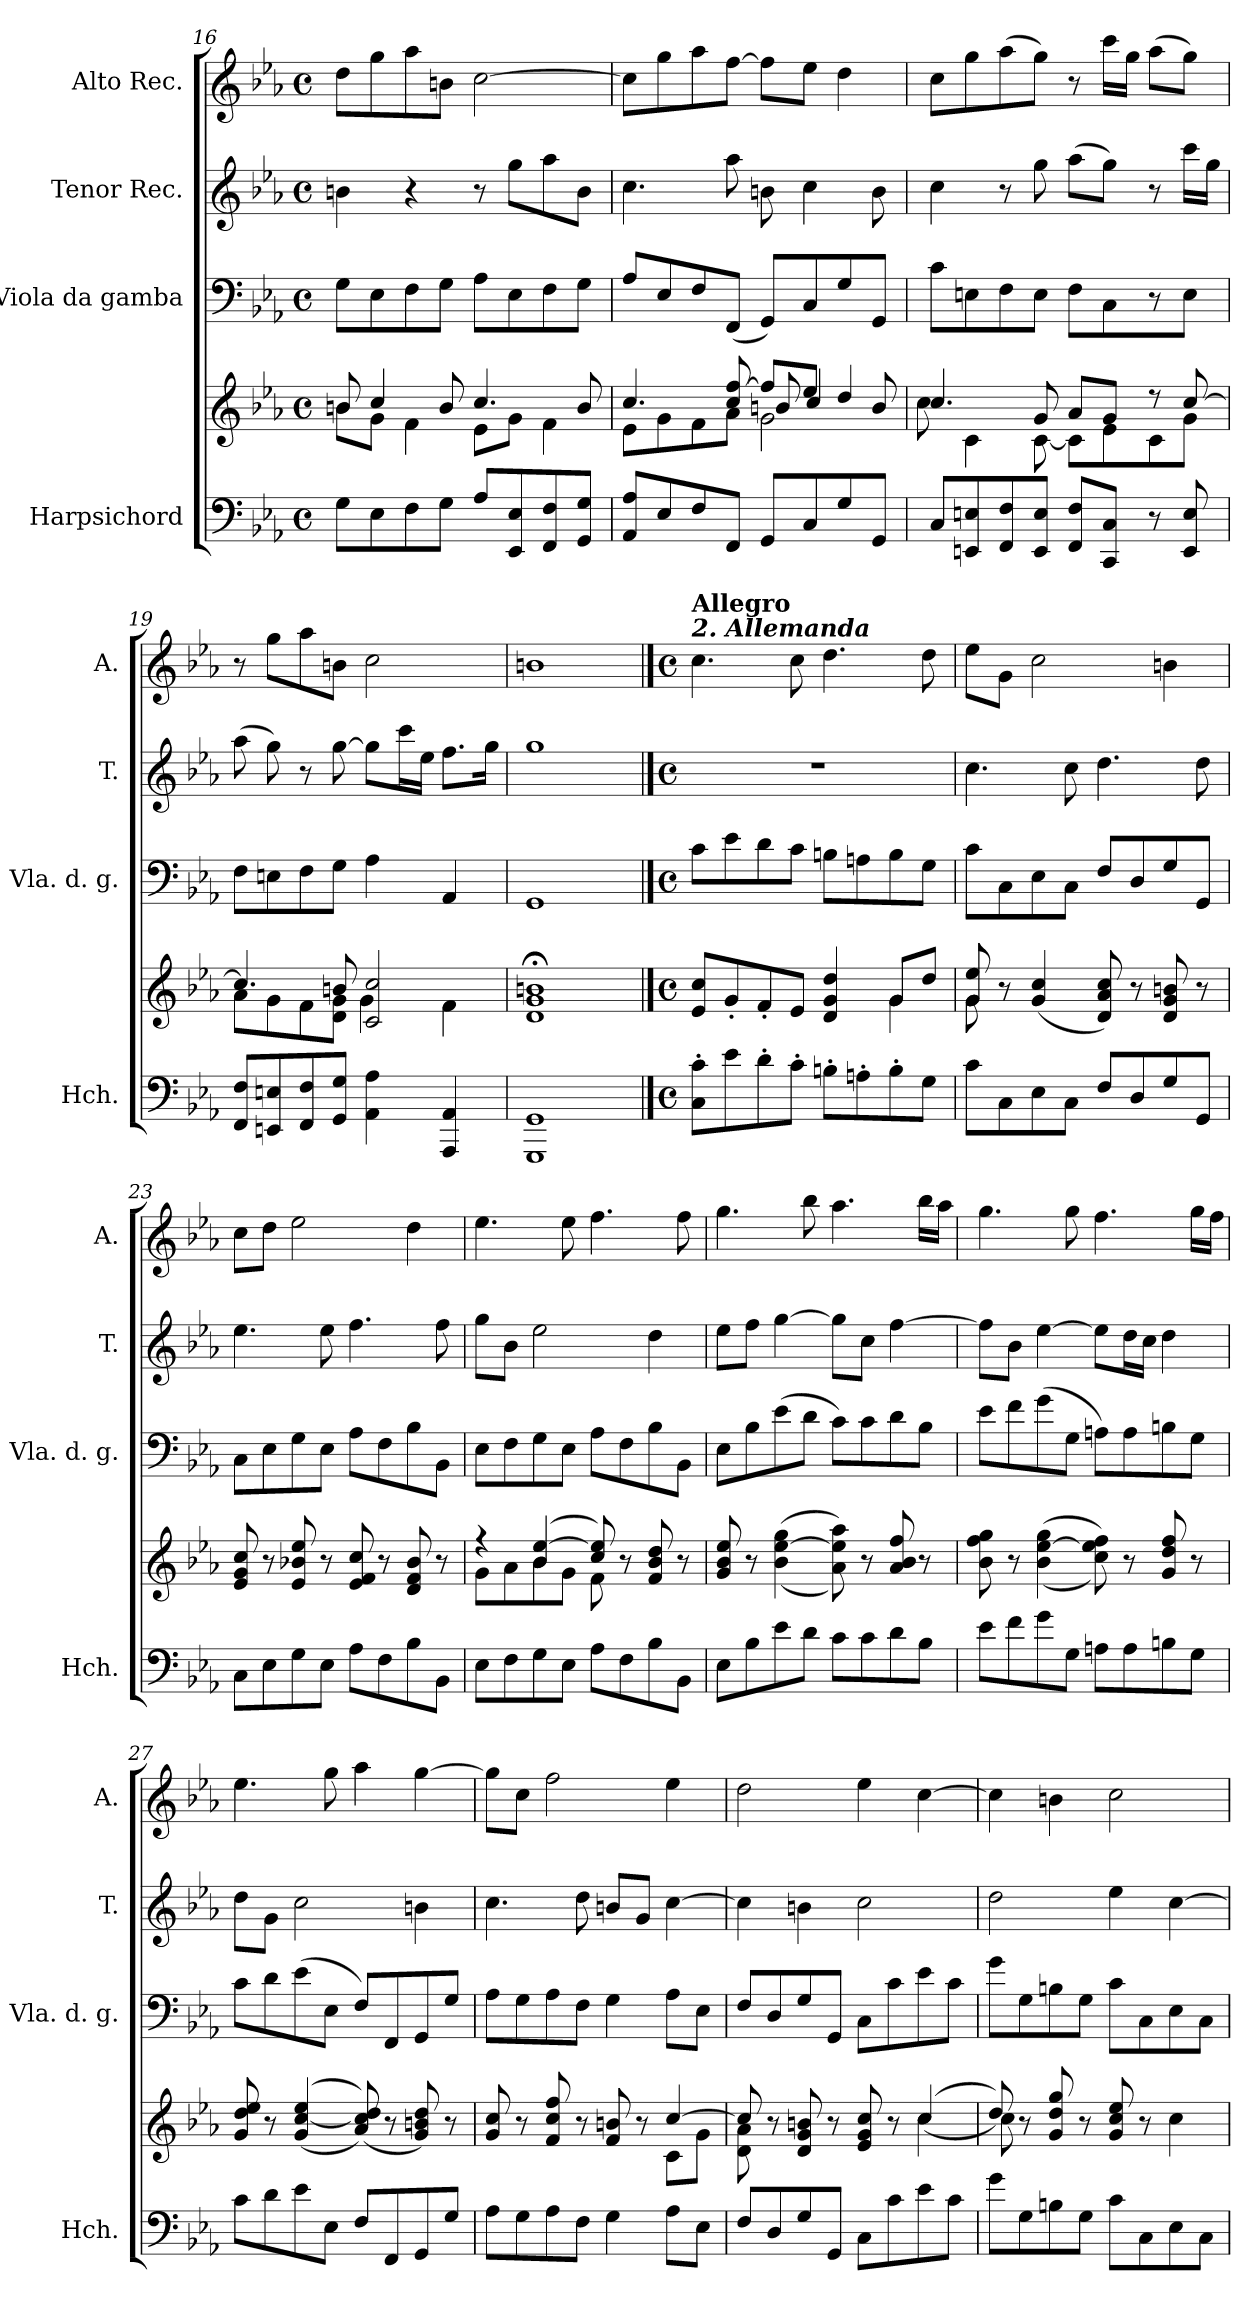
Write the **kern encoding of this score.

**kern	**kern	**kern	**kern	**kern
*part4	*part4	*part3	*part2	*part1
*staff5	*staff4	*staff3	*staff2	*staff1
*I"Harpsichord	*	*I"Viola da gamba	*I"Tenor Rec.	*I"Alto Rec.
*I'Hch.	*	*I'Vla. d. g.	*I'T.	*I'A.
!!LO:PB:g=z
*clefF4	*clefG2	*clefF4	*clefG2	*clefG2
*k[b-e-a-]	*k[b-e-a-]	*k[b-e-a-]	*k[b-e-a-]	*k[b-e-a-]
*M4/4	*M4/4	*M4/4	*M4/4	*M4/4
*met(c)	*met(c)	*met(c)	*met(c)	*met(c)
=16	=16	=16	=16	=16
*	*^	*	*	*
8G\L	8bn/	8b\L	8G\L	4bn\	8dd\L
8E-\	4cc/	8g\J	8E-\	.	8gg\
8F\	.	4f\	8F\	4r	8aa-\
8G\J	8b/	.	8G\J	.	8bn\J
8A-/L	4.cc/	8e-\L	8A-\L	8r	[2cc\
8EE-/ 8E-/	.	8g\J	8E-\	8gg\L	.
8FF/ 8F/	.	4f\	8F\	8aa-\	.
8GG/ 8G/J	8b/	.	8G\J	8b\J	.
=17	=17	=17	=17	=17	=17
*	*	*^	*	*	*
8AA-/ 8A-/L	4.cc/	8e-\L	2ryy	8A-/L	4.cc\	8cc\L]
8E-/	.	8g\	.	8E-/	.	8gg\
8F/	.	8f\	.	8F/	.	8aa-\
8FF/J	8cc/ [8ff/	8a-\J	.	(8FF/J	8aa-\	[8ff\J
8GG/L	8ff/L]	2g\	8bn/	8GG/L)	8bn\	8ff\L]
8C/	8ee-/J	.	4cc/	8C/	4cc\	8ee-\J
8G/	4dd/	.	.	8G/	.	4dd\
8GG/J	.	.	8b/	8GG/J	8b\	.
*	*	*v	*v	*	*	*
=18	=18	=18	=18	=18	=18
8C/L	4.cc/	8cc\	8c\L	4cc\	8cc\L
8EEn/ 8En/	.	4c\	8En\	.	8gg\
8FF/ 8F/	.	.	8F\	8r	(>8aa-\
8EE/ 8E/J	8g/	[8c\	8E\J	8gg\	8gg\J)
8FF/ 8F/L	8a-/L	8c\L]	8F\L	(>8aa-\L	8r
8CC/ 8C/J	8g/J	8e-\	8C\	8gg\J)	16ccc\LL
.	.	.	.	.	16gg\JJ
8r	8r	8c\	8r	8r	(>8aa-\L
8EE/ 8E/	[8cc/	8g\J	8E\J	16ccc\LL	8gg\J)
.	.	.	.	16gg\JJ	.
=19	=19	=19	=19	=19	=19
8FF/ 8F/L	4.cc/]	8a-\L	8F\L	(>8aa-\	8r
8EEn/ 8En/	.	8g\	8En\	8gg\)	8gg\L
8FF/ 8F/	.	8f\	8F\	8r	8aa-\
8GG/ 8G/J	8bn/	8d\ 8g\J	8G\J	[8gg\	8bn\J
4AA-\ 4A-\	2c/ 2cc/	4g\	4A-\	8gg\L]	2cc\
.	.	.	.	16ccc\L	.
.	.	.	.	16ee-\JJ	.
4AAA-/ 4AA-/	.	4f\	4AA-/	8.ff\L	.
.	.	.	.	16gg\Jk	.
*	*v	*v	*	*	*
=20	=20	=20	=20	=20
1GGG 1GG	1d;< 1g;< 1bn;<	1GG	1gg	1bn
!!LO:LB:g=z
==21	==21	==21	==21	==21
*M4/4	*M4/4	*M4/4	*M4/4	*M4/4
*met(c)	*met(c)	*met(c)	*met(c)	*met(c)
*	*	*	*	*MM100
*	*^	*	*	*
!	!	!	!	!	!LO:TX:a:Bi:t=2. Allemanda
!	!	!	!	!	!LO:TX:a:B:t=Allegro
8C\' 8c\'L	8e-/ 8cc/L	2.ryy	8c\L	1r	4.cc\
8e-\	8g'/	.	8e-\	.	.
8d'\	8f'/	.	8d\	.	.
8c'\J	8e-/J	.	8c\J	.	8cc\
8Bn'\L	4d/ 4g/ 4dd/	.	8Bn\L	.	4.dd\
8An'\	.	.	8An\	.	.
8B'\	8g/L	4g\	8B\	.	.
8G\J	8dd/J	.	8G\J	.	8dd\
=22	=22	=22	=22	=22	=22
8c\L	8g/ 8ee-/	8g\	8c\L	4.cc\	8ee-\L
8C\	8r	2..ryy	8C\	.	8g\J
8E-\	(4g/ 4cc/	.	8E-\	.	2cc\
8C\J	.	.	8C\J	8cc\	.
8F/L	8d/ 8a-/ 8cc/)	.	8F/L	4.dd\	.
8D/	8r	.	8D/	.	.
8G/	8d/ 8g/ 8bn/	.	8G/	.	4bn\
8GG/J	8r	.	8GG/J	8dd\	.
*	*v	*v	*	*	*
=23	=23	=23	=23	=23
8C\L	8e-/ 8g/ 8cc/	8C\L	4.ee-\	8cc\L
8E-\	8r	8E-\	.	8dd\J
8G\	8e-/ 8b-X/ 8ee-/	8G\	.	2ee-\
8E-\J	8r	8E-\J	8ee-\	.
8A-\L	8e-/ 8f/ 8cc/	8A-\L	4.ff\	.
8F\	8r	8F\	.	.
8B-\	8d/ 8f/ 8b-/	8B-\	.	4dd\
8BB-\J	8r	8BB-\J	8ff\	.
=24	=24	=24	=24	=24
*	*^	*	*	*
8E-\L	4r	8g\L	8E-\L	8gg\L	4.ee-\
8F\	.	8a-\	8F\	8b-\J	.
8G\	(4b-/ [4ee-/	8b-\	8G\	2ee-\	.
8E-\J	.	8g\J	8E-\J	.	8ee-\
8A-\L	8cc/ 8ee-/])	8f\	8A-\L	.	4.ff\
8F\	8r	4.ryy	8F\	.	.
8B-\	8f/ 8b-/ 8dd/	.	8B-\	4dd\	.
8BB-\J	8r	.	8BB-\J	.	8ff\
*	*v	*v	*	*	*
!!LO:LB:g=z
=25	=25	=25	=25	=25
8E-\L	8g/ 8b-/ 8ee-/	8E-\L	8ee-\L	4.gg\
8B-\	8r	8B-\	8ff\J	.
8e-\	((>4b-\ [4ee-\ 4gg\	(>8e-\	[4gg\	.
8d\J	.	8d\J	.	8bb-\
8c\L	8a-\ 8ee-\] 8aa-\))	8c\L)	8gg\L]	4.aa-\
8c\	8r	8c\	8cc\J	.
8d\	8a-/ 8b-/ 8ff/	8d\	[4ff\	.
8B-\J	8r	8B-\J	.	16bb-\LL
.	.	.	.	16aa-\JJ
=26	=26	=26	=26	=26
8e-\L	8b-\ 8ff\ 8gg\	8e-\L	8ff\L]	4.gg\
8f\	8r	8f\	8b-\J	.
8g\	((>4b-\ [4ee-\ 4gg\	(8g\	[4ee-\	.
8G\J	.	8G\J	.	8gg\
8An\L	8cc\ 8ee-\] 8ff\))	8An\L)	8ee-\L]	4.ff\
8A\	8r	8A\	16dd\L	.
.	.	.	16cc\JJ	.
8Bn\	8g/ 8dd/ 8ff/	8Bn\	4dd\	.
8G\J	8r	8G\J	.	16gg\LL
.	.	.	.	16ff\JJ
=27	=27	=27	=27	=27
8c\L	8g/ 8dd/ 8ee-/	8c\L	8dd\L	4.ee-\
8d\	8r	8d\	8g\J	.
8e-\	((>4g/ [4cc/ 4ee-/	(>8e-\	2cc\	.
8E-\J	.	8E-\J	.	8gg\
8F/L	(>8a-/ 8cc/] 8dd/))	8F/L)	.	4aa-\
8FF/	8r	8FF/	.	.
8GG/	8g/ 8bn/ 8dd/)	8GG/	4bn\	[4gg\
8G/J	8r	8G/J	.	.
=28	=28	=28	=28	=28
*	*^	*	*	*
8A-\L	8g/ 8cc/	2.ryy	8A-\L	4.cc\	8gg\L]
8G\	8r	.	8G\	.	8cc\J
8A-\	8f/ 8cc/ 8ff/	.	8A-\	.	2ff\
8F\J	8r	.	8F\J	8dd\	.
4G\	8f/ 8bn/	.	4G\	8bn/L	.
.	8r	.	.	8g/J	.
8A-\L	[4cc/	8c\L	8A-\L	[4cc\	4ee-\
8E-\J	.	8g\J	8E-\J	.	.
!!LO:PB:g=z
=29	=29	=29	=29	=29	=29
8F/L	8cc/]	8d\ 8a-\	8F/L	4cc\]	2dd\
8D/	8r	8ryy	8D/	.	.
*	*v	*v	*	*	*
8G/	8d/ 8g/ 8bn/	8G/	4bn\	.
8GG/J	8r	8GG/J	.	.
8C\L	8e-/ 8g/ 8cc/	8C\L	2cc\	4ee-\
8c\	8r	8c\	.	.
*	*^	*	*	*
8e-\	((>4cc/	4cc\	8e-\	.	[4cc\
8c\J	.	.	8c\J	.	.
=30	=30	=30	=30	=30	=30
8g\L	8dd/))	8cc\	8g\L	2dd\	4cc\]
8G\	8r	2..ryy	8G\	.	.
8Bn\	8g/ 8dd/ 8gg/	.	8Bn\	.	4bn\
8G\J	8r	.	8G\J	.	.
8c\L	8g/ 8cc/ 8ee-/	.	8c\L	4ee-\	2cc\
8C\	8r	.	8C\	.	.
8E-\	4cc\	.	8E-\	[4cc\	.
8C\J	.	.	8C\J	.	.
*	*v	*v	*	*	*
=	=	=	=	=
*-	*-	*-	*-	*-
